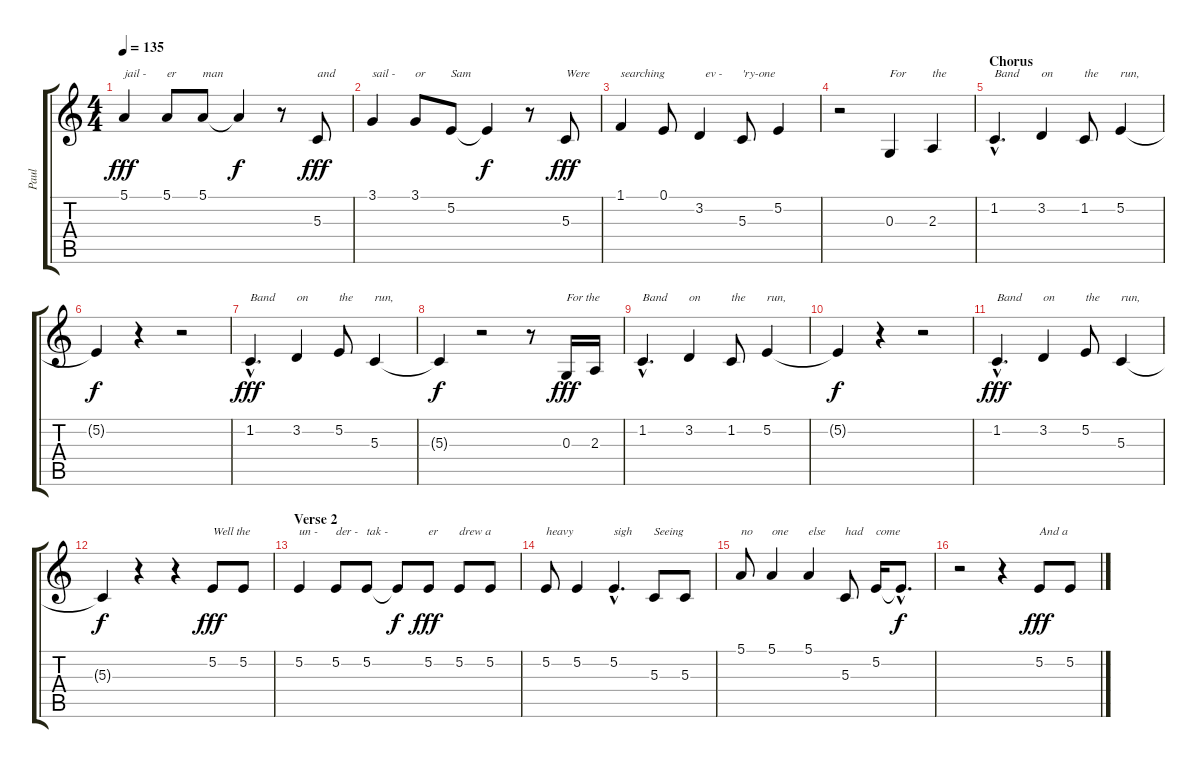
\track ("Paul" "Paul") {instrument clarinet}
\staff {score tabs}
\tuning (E4 B3 G3 D3 A2 E2) {hide}
\ts (4 4)
\tempo 135
\clef g2
\ks c
5.1.4{txt "jail -" dy fff} 5.1.8{txt "er"} 5.1.8{txt "man"} 5.1{t}.4{dy f} r.8 5.3.8{txt "and" dy fff} |
3.1.4{txt "sail -"} 3.1.8{txt "or"} 5.2.8{txt "Sam"} 5.2{t}.4{dy f} r.8 5.3.8{txt "Were" dy fff} |
1.1.4{txt "searching"} 0.1.8 3.2.4{txt "  ev -"} 5.3.8{txt "'ry-one"} 5.2.4 |
r.2 0.3.4{txt "For"} 2.3.4{txt "the"} |
\section ("" "Chorus")
1.2{hac}.4{d txt "Band"} 3.2.4{txt "on"} 1.2.8{txt "the"} 5.2.4{txt "run,"} |
5.2{t}.4{dy f} r.4 r.2 |
1.2{hac}.4{d txt "Band" dy fff} 3.2.4{txt "on"} 5.2.8{txt "the"} 5.3.4{txt "run,"} |
5.3{t}.4{dy f} r.2 r.8 0.3.16{txt "For the" dy fff} 2.3.16 |
1.2{hac}.4{d txt "Band"} 3.2.4{txt "on"} 1.2.8{txt "the"} 5.2.4{txt "run,"} |
5.2{t}.4{dy f} r.4 r.2 |
1.2{hac}.4{d txt "Band" dy fff} 3.2.4{txt "on"} 5.2.8{txt "the"} 5.3.4{txt "run,"} |
5.3{t}.4{dy f} r.4 r.4 5.2.8{txt "Well the" dy fff} 5.2.8 |
\section ("" "Verse 2")
5.2.4{txt "un -"} 5.2.8{txt "der -"} 5.2.8{txt "tak -"} 5.2{t}.8{dy f} 5.2.8{txt "er" dy fff} 5.2.8{txt "drew a"} 5.2.8 |
5.2.8{txt "heavy"} 5.2.4 5.2{hac}.4{d txt "sigh"} 5.3.8{txt "Seeing"} 5.3.8 |
5.1.8{txt "no"} 5.1.4{txt "one"} 5.1.4{txt "else"} 5.3.8{txt "had"} 5.2.16{txt "come"} 5.2{hac t}.8{d dy f} |
r.2 r.4 5.2.8{txt "And a" dy fff} 5.2.8
